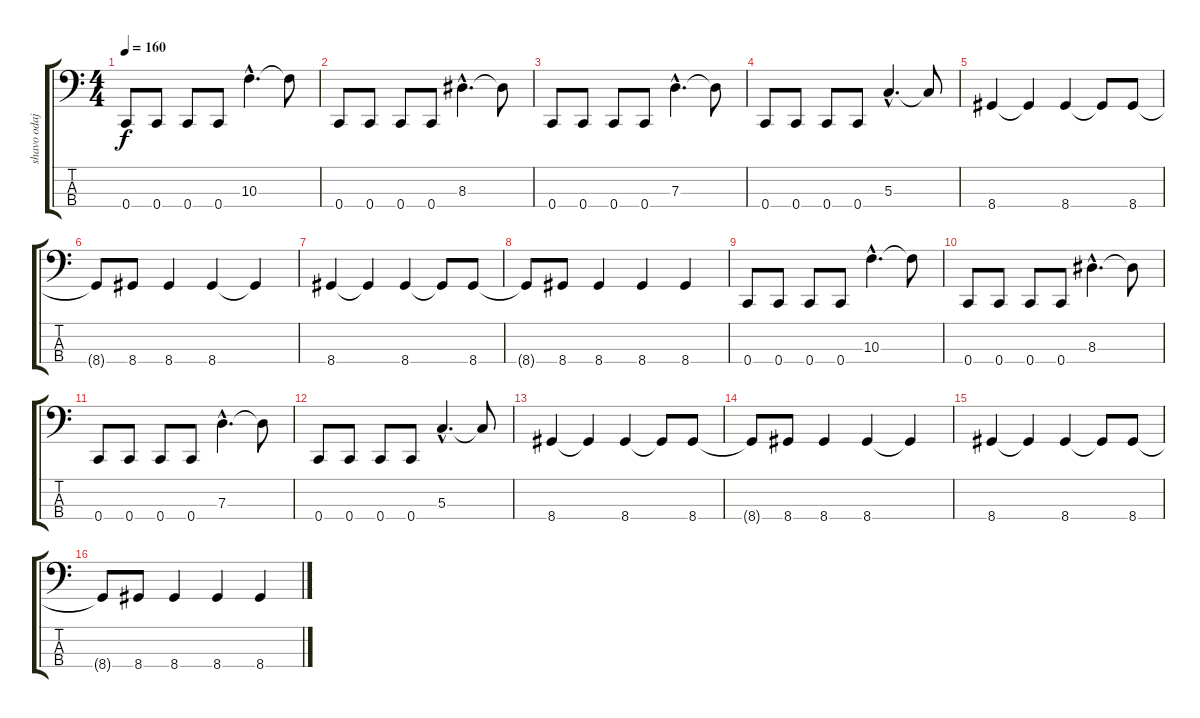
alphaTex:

\track ("shavo odajian" "shavo odaj") {instrument electricbassfinger}
\staff {score tabs}
\tuning (F2 C2 G1 C1) {hide}
\ts (4 4)
\tempo 160
\clef f4
\ks c
0.4.8{dy f} 0.4.8 0.4.8 0.4.8 10.3{hac}.4{d} 10.3{t}.8 |
0.4.8 0.4.8 0.4.8 0.4.8 8.3{hac}.4{d} 8.3{t}.8 |
0.4.8 0.4.8 0.4.8 0.4.8 7.3{hac}.4{d} 7.3{t}.8 |
0.4.8 0.4.8 0.4.8 0.4.8 5.3{hac}.4{d} 5.3{t}.8 |
8.4.4 8.4{t}.4 8.4.4 8.4{t}.8 8.4.8 |
8.4{t}.8 8.4.8 8.4.4 8.4.4 8.4{t}.4 |
8.4.4 8.4{t}.4 8.4.4 8.4{t}.8 8.4.8 |
8.4{t}.8 8.4.8 8.4.4 8.4.4 8.4.4 |
0.4.8 0.4.8 0.4.8 0.4.8 10.3{hac}.4{d} 10.3{t}.8 |
0.4.8 0.4.8 0.4.8 0.4.8 8.3{hac}.4{d} 8.3{t}.8 |
0.4.8 0.4.8 0.4.8 0.4.8 7.3{hac}.4{d} 7.3{t}.8 |
0.4.8 0.4.8 0.4.8 0.4.8 5.3{hac}.4{d} 5.3{t}.8 |
8.4.4 8.4{t}.4 8.4.4 8.4{t}.8 8.4.8 |
8.4{t}.8 8.4.8 8.4.4 8.4.4 8.4{t}.4 |
8.4.4 8.4{t}.4 8.4.4 8.4{t}.8 8.4.8 |
8.4{t}.8 8.4.8 8.4.4 8.4.4 8.4.4
